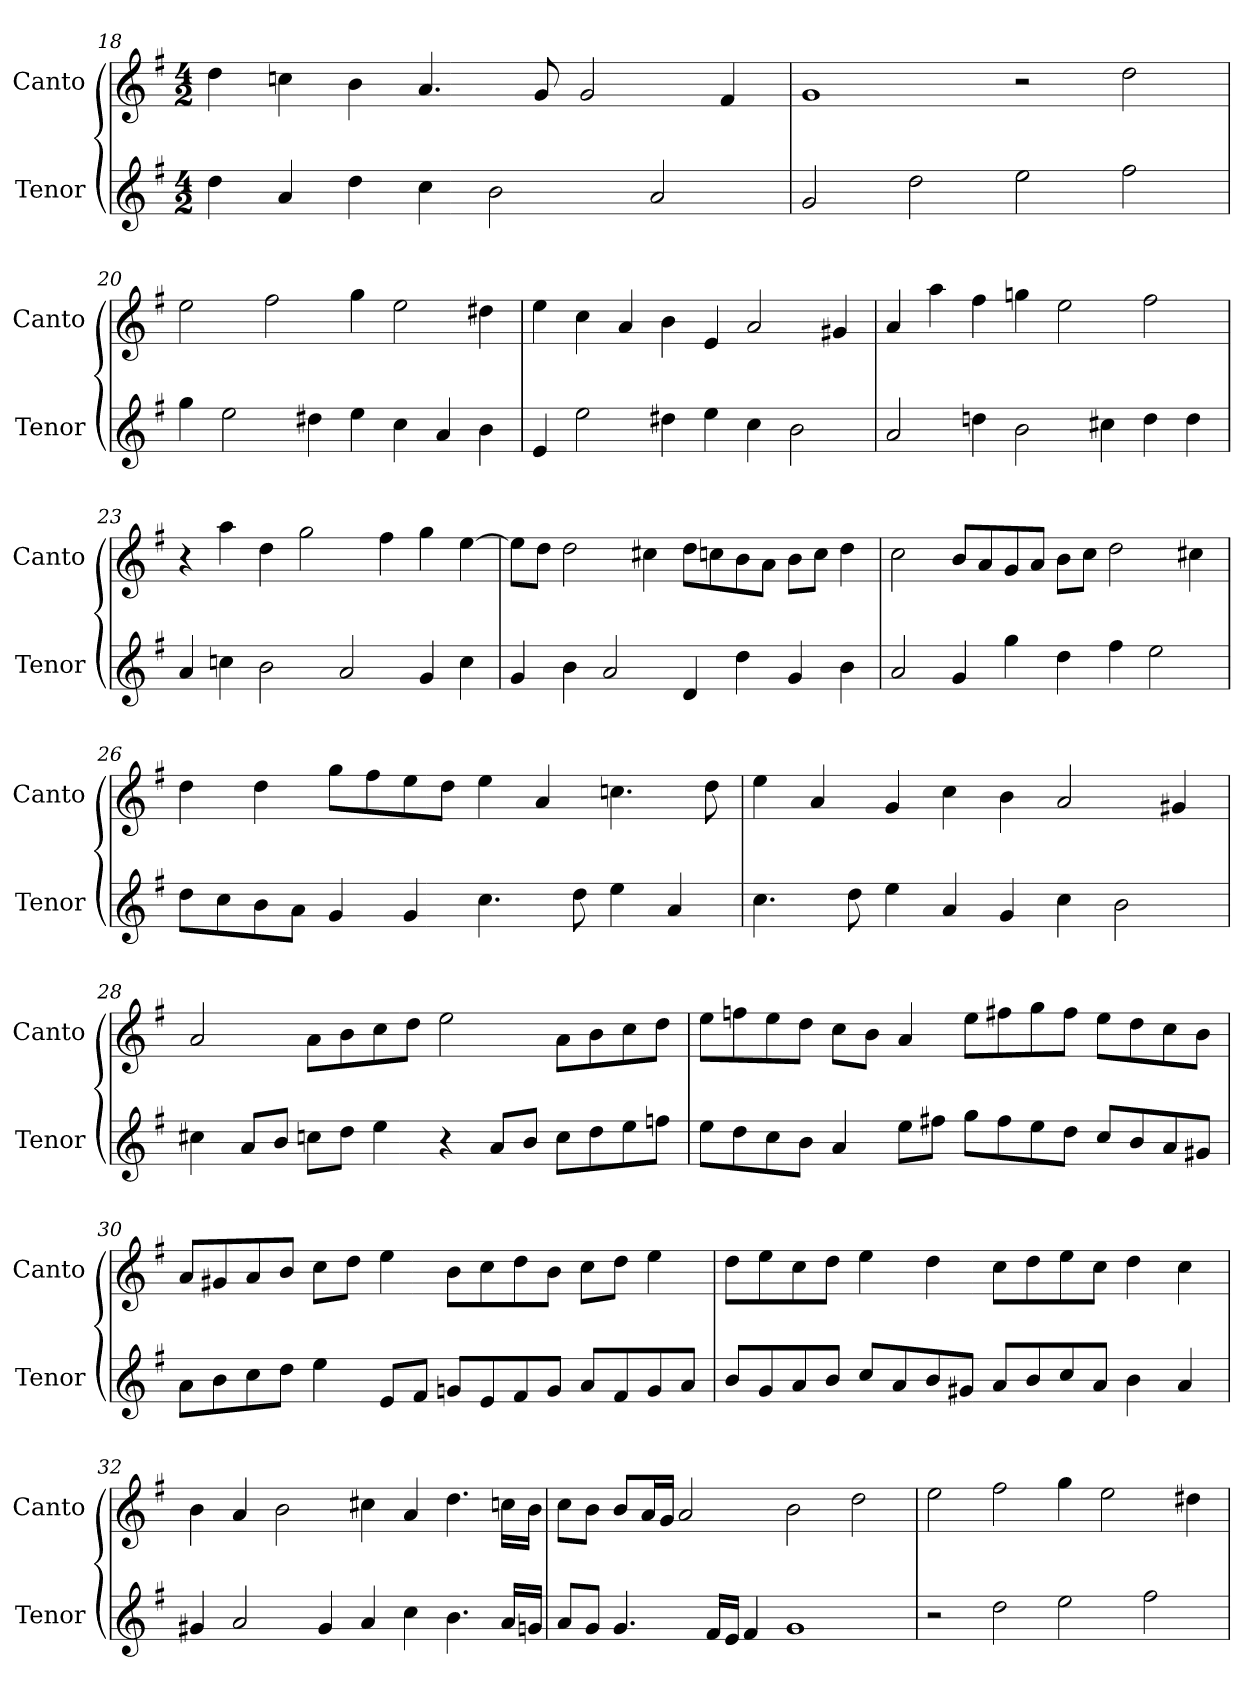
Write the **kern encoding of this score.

**kern	**kern
*part2	*part1
*staff2	*staff1
*I"Tenor	*I"Canto
*I'Tenor	*I'Canto
!!LO:LB:g=z
*clefG2	*clefG2
*ITrd1c2	*ITrd1c2
*k[b-]	*k[b-]
*F:	*F:
*M4/2	*M4/2
=18	=18
4cci\	4cci\
4gi/	4b-Xi\
4cci\	4ai\
4b-i\	4.gi/
2ai\	.
.	8fi/
.	2fi/
2gi/	.
.	4ei/
=19	=19
2fi/	1fi
2cci\	.
2ddi\	2r
2eei\	2cci\
=20	=20
4ffi\	2ddi\
2ddi\	.
.	2eei\
4cc#Xi\	.
4ddi\	4ffi\
4b-i\	2ddi\
4gi/	.
4ai\	4cc#Xi\
!!LO:LB:g=z
=21	=21
4di/	4ddi\
2ddi\	4b-i\
.	4gi/
4cc#Xi\	4ai\
4ddi\	4di/
4b-i\	2gi/
2ai\	.
.	4f#Xi/
=22	=22
2gi/	4gi/
.	4ggi\
4ccni\	4eei\
2ai\	4ffni\
.	2ddi\
4bni\	.
4cci\	2eei\
4cci\	.
=23	=23
4gi/	4r
4b-Xi\	4ggi\
2ai\	4cci\
.	2ffi\
2gi/	.
.	4eei\
4fi/	4ffi\
4b-i\	[>4ddi\
!!LO:LB:g=z
=24	=24
4fi/	8ddi\L]
.	8cci\J
4ai\	2cci\
2gi/	.
.	4bni\
4ci/	8cci\L
.	8b-Xi\
4cci\	8ai\
.	8gi\J
4fi/	8ai\L
.	8b-i\J
4ai\	4cci\
=25	=25
2gi/	2b-i\
4fi/	8ai/L
.	8gi/
4ffi\	8fi/
.	8gi/J
4cci\	8ai\L
.	8b-i\J
4eei\	2cci\
2ddi\	.
.	4bni\
!!LO:LB:g=z
=26	=26
8cci\L	4cci\
8b-i\	.
8ai\	4cci\
8gi\J	.
4fi/	8ffi\L
.	8eei\
4fi/	8ddi\
.	8cci\J
4.b-i\	4ddi\
.	4gi/
8cci\	.
4ddi\	4.b-Xi\
4gi/	.
.	8cci\
=27	=27
4.b-i\	4ddi\
.	4gi/
8cci\	.
4ddi\	4fi/
4gi/	4b-i\
4fi/	4ai\
4b-i\	2gi/
2ai\	.
.	4f#Xi/
!!LO:PB:g=z
=28	=28
4bni\	2gi/
8gi/L	.
8ai/J	.
8b-Xi\L	8gi\L
8cci\J	8ai\
4ddi\	8b-i\
.	8cci\J
4r	2ddi\
8gi/L	.
8ai/J	.
8b-i\L	8gi\L
8cci\	8ai\
8ddi\	8b-i\
8ee-Xi\J	8cci\J
=29	=29
8ddi\L	8ddi\L
8cci\	8ee-Xi\
8b-i\	8ddi\
8ai\J	8cci\J
4gi/	8b-i\L
.	8ai\J
8ddi\L	4gi/
8eeni\J	.
8ffi\L	8ddi\L
8eei\	8eeni\
8ddi\	8ffi\
8cci\J	8eei\J
8b-i/L	8ddi\L
8ai/	8cci\
8gi/	8b-i\
8f#Xi/J	8ai\J
!!LO:LB:g=z
=30	=30
8gi\L	8gi/L
8ai\	8f#Xi/
8b-i\	8gi/
8cci\J	8ai/J
4ddi\	8b-i\L
.	8cci\J
8di/L	4ddi\
8ei/J	.
8fni/L	8ai\L
8di/	8b-i\
8ei/	8cci\
8fi/J	8ai\J
8gi/L	8b-i\L
8ei/	8cci\J
8fi/	4ddi\
8gi/J	.
=31	=31
8ai/L	8cci\L
8fi/	8ddi\
8gi/	8b-i\
8ai/J	8cci\J
8b-i/L	4ddi\
8gi/	.
8ai/	4cci\
8f#Xi/J	.
8gi/L	8b-i\L
8ai/	8cci\
8b-i/	8ddi\
8gi/J	8b-i\J
4ai\	4cci\
4gi/	4b-i\
!!LO:LB:g=z
=32	=32
4f#Xi/	4ai\
2gi/	4gi/
.	2ai\
4f#i/	.
4gi/	4bni\
4b-i\	4gi/
4.ai\	4.cci\
16gi/LL	16b-Xi\LL
16fni/JJ	16ai\JJ
=33	=33
8gi/L	8b-i\L
8fi/J	8ai\J
4.fi/	8ai/L
.	16gi/L
.	16fi/JJ
.	2gi/
16ei/LL	.
16di/JJ	.
4ei/	.
1fi	2ai\
.	2cci\
=34	=34
2r	2ddi\
2cci\	2eei\
2ddi\	4ffi\
.	2ddi\
2eei\	.
.	4cc#Xi\
=	=
*-	*-
